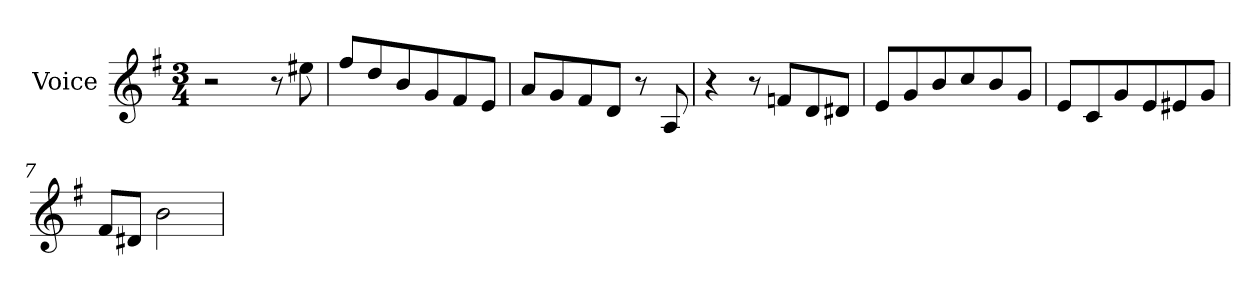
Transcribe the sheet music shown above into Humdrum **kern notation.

**kern
*part1
*staff1
*I"Voice
*I'Voice
*clefG2
*k[f#]
*M3/4
=1
2rcc
8r
8ee#X\
=2
8ff#/L
8dd/
8b/
8g/
8f#/
8e/J
=3
8a/L
8g/
8f#/
8d/J
8r
8A/
=4
4r
8r
8fn/L
8d/
8d#X/J
=5
8e/L
8g/
8b/
8cc/
8b/
8g/J
=6
8e/L
8c/
8g/
8e/
8e#X/
8g/J
=7
8f#/L
8d#X/J
2b\
=
*-
